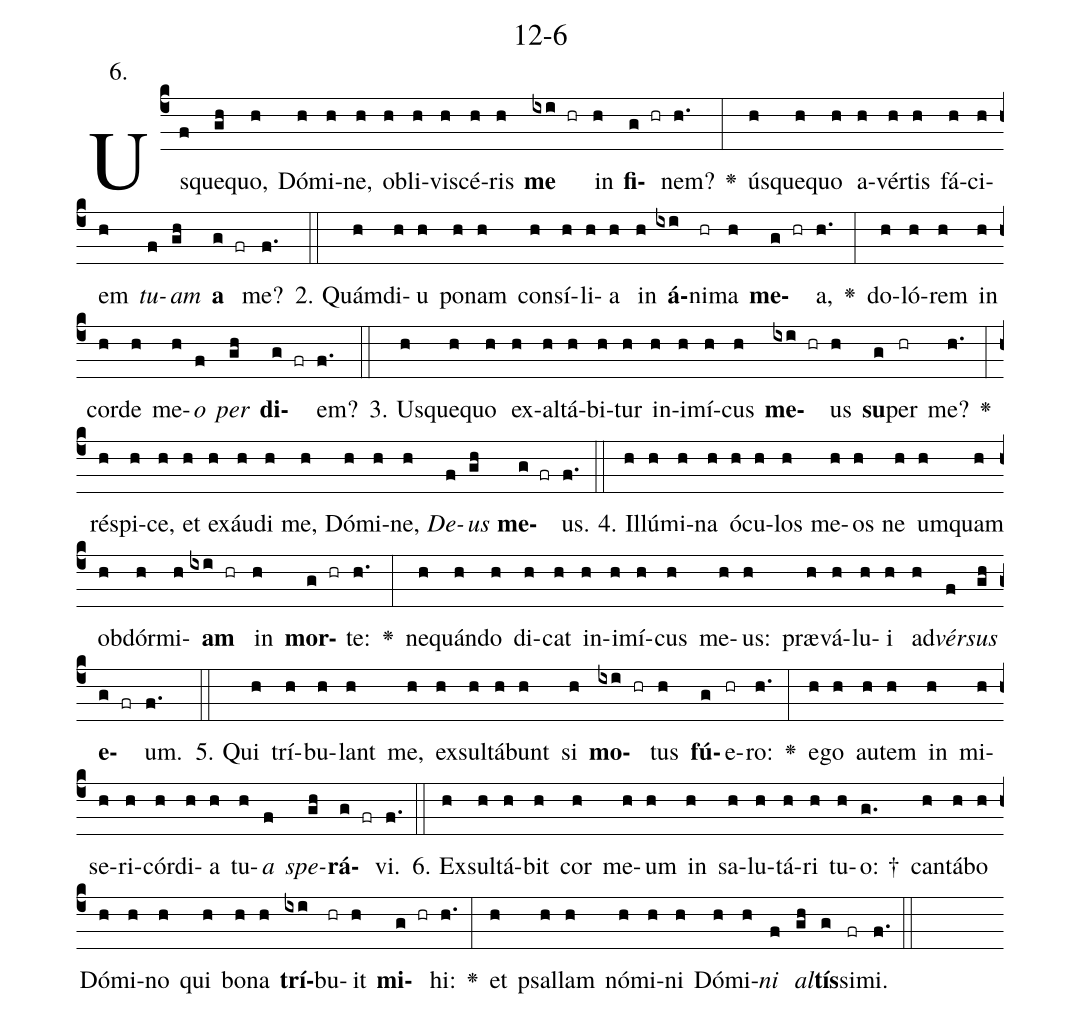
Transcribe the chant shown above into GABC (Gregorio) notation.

name: 12-6;
annotation: 6.;
%%
(c4)Us(f)que(gh)quo,(h) Dó(h)mi(h)ne,(h) ob(h)li(h)vi(h)scé(h)ris(h) <b>me</b>(ixi hr) in(h) <b>fi</b>(g hr)nem?(h.) <v>\greheightstar</v>(:) ús(h)que(h)quo(h) a(h)vér(h)tis(h) fá(h)ci(h)em(h) <i>tu</i>(f)<i>am</i>(gh) <b>a</b>(g fr) me?(f.) (::)
2. Quám(h)di(h)u(h) po(h)nam(h) con(h)sí(h)li(h)a(h) in(h) <b>á</b>(ixi)ni(hr)ma(h) <b>me</b>(g hr)a,(h.) <v>\greheightstar</v>(:) do(h)ló(h)rem(h) in(h) cor(h)de(h) me(h)<i>o</i>(f) <i>per</i>(gh) <b>di</b>(g fr)em?(f.) (::)
3. Us(h)que(h)quo(h) ex(h)al(h)tá(h)bi(h)tur(h) in(h)i(h)mí(h)cus(h) <b>me</b>(ixi hr)us(h) <b>su</b>(g)per(hr) me?(h.) <v>\greheightstar</v>(:) ré(h)spi(h)ce,(h) et(h) ex(h)áu(h)di(h) me,(h) Dó(h)mi(h)ne,(h) <i>De</i>(f)<i>us</i>(gh) <b>me</b>(g fr)us.(f.) (::)
4. Il(h)lú(h)mi(h)na(h) ó(h)cu(h)los(h) me(h)os(h) ne(h) um(h)quam(h) ob(h)dór(h)mi(h)<b>am</b>(ixi hr) in(h) <b>mor</b>(g hr)te:(h.) <v>\greheightstar</v>(:) ne(h)quán(h)do(h) di(h)cat(h) in(h)i(h)mí(h)cus(h) me(h)us:(h) præ(h)vá(h)lu(h)i(h) ad(h)<i>vér</i>(f)<i>sus</i>(gh) <b>e</b>(g fr)um.(f.) (::)
5. Qui(h) trí(h)bu(h)lant(h) me,(h) ex(h)sul(h)tá(h)bunt(h) si(h) <b>mo</b>(ixi hr)tus(h) <b>fú</b>(g)e(hr)ro:(h.) <v>\greheightstar</v>(:) e(h)go(h) au(h)tem(h) in(h) mi(h)se(h)ri(h)cór(h)di(h)a(h) tu(h)<i>a</i>(f) <i>spe</i>(gh)<b>rá</b>(g fr)vi.(f.) (::)
6. Ex(h)sul(h)tá(h)bit(h) cor(h) me(h)um(h) in(h) sa(h)lu(h)tá(h)ri(h) tu(h)o: †(g.) can(h)tá(h)bo(h) Dó(h)mi(h)no(h) qui(h) bo(h)na(h) <b>trí</b>(ixi)bu(hr)it(h) <b>mi</b>(g hr)hi:(h.) <v>\greheightstar</v>(:) et(h) psal(h)lam(h) nó(h)mi(h)ni(h) Dó(h)mi(h)<i>ni</i>(f) <i>al</i>(gh)<b>tís</b>(g)si(fr)mi.(f.) (::)
